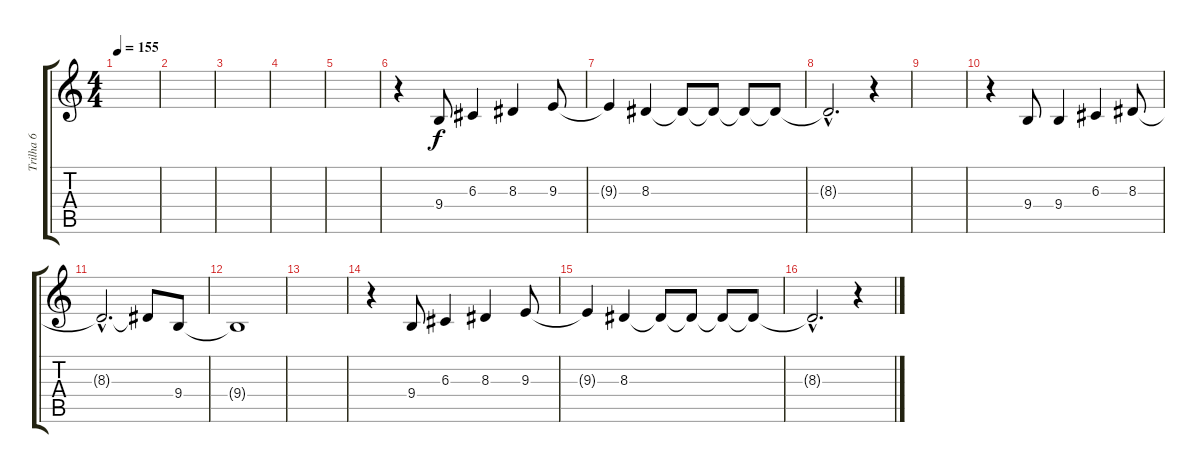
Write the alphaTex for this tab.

\track ("Trilha 6" "Trilha 6") {instrument baritonesax}
\staff {score tabs}
\tuning (E4 B3 G3 D3 A2 E2) {hide}
\ts (4 4)
\tempo 155
\clef g2
\ks c
|
|
|
|
|
r.4 9.4.8 6.3.4 8.3.4 9.3.8 |
9.3{t}.4 8.3.4 8.3{t}.8 8.3{t}.8 8.3{t}.8 8.3{t}.8 |
8.3{hac t}.2{d} r.4 |
|
r.4 9.4.8 9.4.4 6.3.4 8.3.8 |
8.3{hac t}.2{d} 8.3{t}.8 9.4.8 |
9.4{t}.1 |
|
r.4 9.4.8 6.3.4 8.3.4 9.3.8 |
9.3{t}.4 8.3.4 8.3{t}.8 8.3{t}.8 8.3{t}.8 8.3{t}.8 |
8.3{hac t}.2{d} r.4
